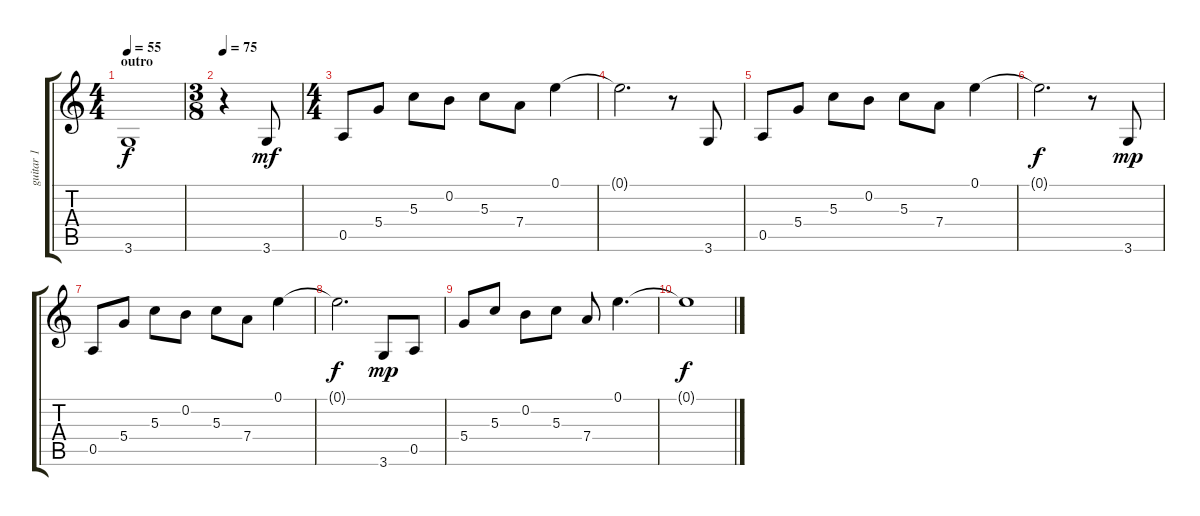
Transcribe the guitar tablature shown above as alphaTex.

\track ("guitar 1" "guitar 1") {instrument acousticguitarnylon}
\staff {score tabs}
\tuning (E4 B3 G3 D3 A2 E2) {hide}
\ts (4 4)
\section ("" "outro")
\tempo 55
\clef g2
\ks c
3.6.1{dy f} |
\ts (3 8)
\tempo 75
r.4 3.6.8{dy mf} |
\ts (4 4)
0.5.8 5.4.8 5.3.8 0.2.8 5.3.8 7.4.8 0.1.4 |
0.1{t}.2{d} r.8 3.6.8 |
0.5.8 5.4.8 5.3.8 0.2.8 5.3.8 7.4.8 0.1.4 |
0.1{t}.2{d dy f} r.8 3.6.8{dy mp} |
0.5.8 5.4.8 5.3.8 0.2.8 5.3.8 7.4.8 0.1.4 |
0.1{t}.2{d dy f} 3.6.8{dy mp} 0.5.8 |
5.4.8 5.3.8 0.2.8 5.3.8 7.4.8 0.1.4{d} |
0.1{t}.1{dy f}
